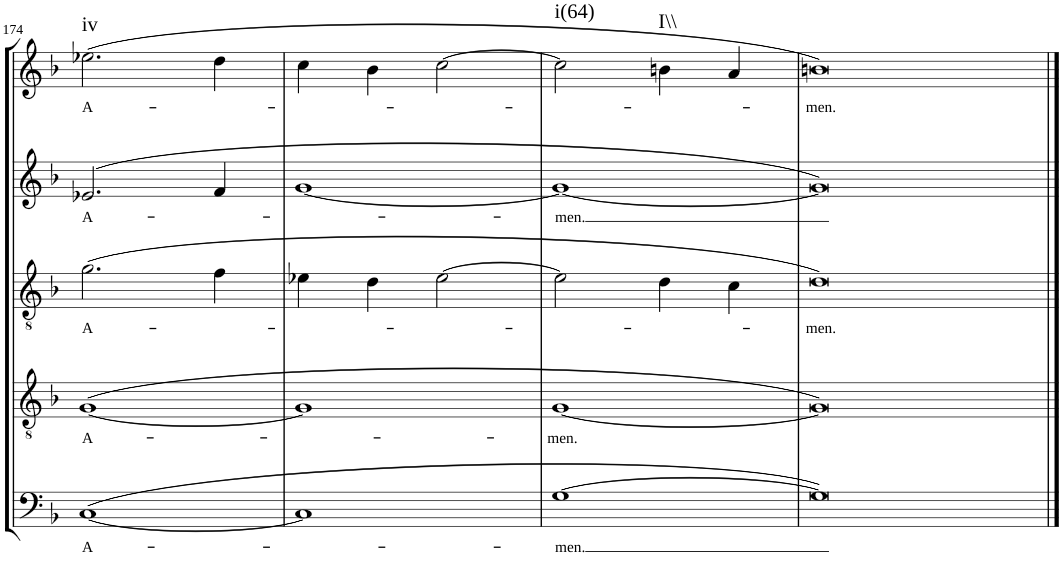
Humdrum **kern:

**kern	**text	**kern	**text	**kern	**text	**kern	**text	**kern	**text	**harte
*part5	*part5	*part4	*part4	*part3	*part3	*part2	*part2	*part1	*part1	*part1
*staff5	*staff5	*staff4	*staff4	*staff3	*staff3	*staff2	*staff2	*staff1	*staff1	*
*I"Basso	*	*I"Tenore	*	*I"Alto	*	*I"Alto	*	*I"Canto	*	*
!!LO:PB:g=z
*clefF4	*	*clefGv2	*	*clefGv2	*	*clefG2	*	*clefG2	*	*
*Trd7c12	*	*	*	*	*	*	*	*	*	*
*k[b-]	*	*k[b-]	*	*k[b-]	*	*k[b-]	*	*k[b-]	*	*
*F:	*	*F:	*	*F:	*	*F:	*	*F:	*	*
*M4/4	*	*M4/4	*	*M4/4	*	*M4/4	*	*M4/4	*	*
*met(c)	*	*met(c)	*	*met(c)	*	*met(c)	*	*met(c)	*	*
=174	=174	=174	=174	=174	=174	=174	=174	=174	=174	=174
!	!LO:LY:b	!	!LO:LY:b	!	!LO:LY:b	!	!LO:LY:b	!	!LO:LY:b	!LO:H:kt=iv
(>[1C	A-	(>[1G	A-	(>2.g\	A-	(>2.e-X/	A-	(>2.ee-X\	A-	N
.	.	.	.	4f\	.	4f/	.	4dd\	.	.
=175	=175	=175	=175	=175	=175	=175	=175	=175	=175	=175
1C]	.	1G]	.	4e-X\	.	[1g	.	4cc\	.	.
.	.	.	.	4d\	.	.	.	4b-\	.	.
.	.	.	.	[2e-\	.	.	.	[2cc\	.	.
=176	=176	=176	=176	=176	=176	=176	=176	=176	=176	=176
!	!LO:LY:b	!	!LO:LY:b	!	!	!	!LO:LY:b	!	!	!LO:H:kt=i(64)
[1G	-men.	[1G	-men.	2e-\]	.	1g_	-men.	2cc\]	.	N
!	!	!	!	!	!	!	!	!	!	!LO:H:kt=I\\
.	.	.	.	4d\	.	.	.	4bn\	.	N
.	.	.	.	4c\	.	.	.	4a/	.	.
=177	=177	=177	=177	=177	=177	=177	=177	=177	=177	=177
!	!	!	!	!	!LO:LY:b	!	!	!	!LO:LY:b	!
1G_)	.	1G_)	.	[1d)	-men.	1g_)	.	[1bn)	-men.	.
==178	==178	==178	==178	==178	==178	==178	==178	==178	==178	==178
1G]	.	1G]	.	1d]	.	1g]	.	1b]	.	.
=	=	=	=	=	=	=	=	=	=	=
*-	*-	*-	*-	*-	*-	*-	*-	*-	*-	*-
